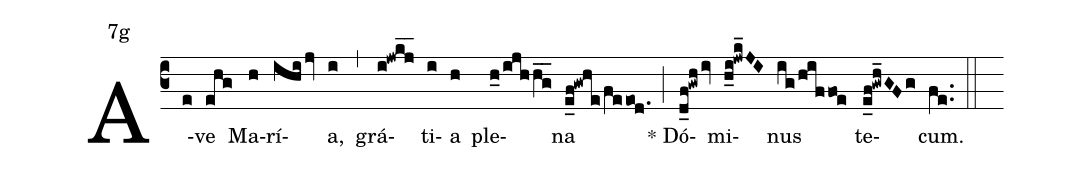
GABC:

mode:7g;
%%
(c3) A(e)ve(ehg) Ma(h)rí(ihi/jv)a,(i) (,) grá(i!jwkj__)ti(i)a(h) ple(h_0/ijhhg__)na(e_f@gwhe/feeod.) (;) <sp>*</sp> Dó(d_f@gwh/iv)mi(h_i@jwk_JI)nus(ig/hiffoe) te(e_f!gwh_GFg)cum.(fe..) (::)
